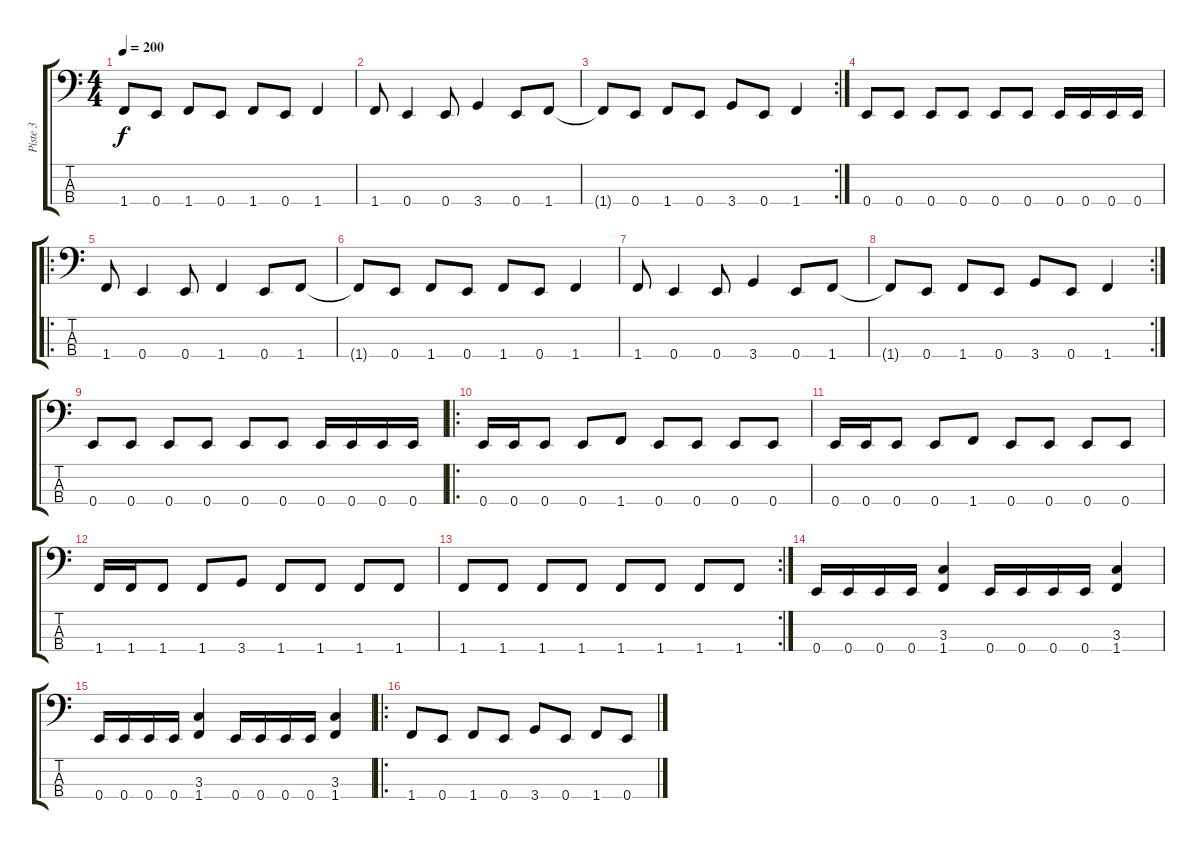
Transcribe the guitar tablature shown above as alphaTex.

\track ("Piste 3" "Piste 3") {instrument electricbasspick}
\staff {score tabs}
\tuning (G2 D2 A1 E1) {hide}
\ts (4 4)
\tempo 200
\clef f4
\ks c
1.4{t}.8{dy f} 0.4.8 1.4.8 0.4.8 1.4.8 0.4.8 1.4.4 |
1.4.8 0.4.4 0.4.8 3.4.4 0.4.8 1.4.8 |
\rc 2
1.4{t}.8 0.4.8 1.4.8 0.4.8 3.4.8 0.4.8 1.4.4 |
0.4.8 0.4.8 0.4.8 0.4.8 0.4.8 0.4.8 0.4.16 0.4.16 0.4.16 0.4.16 |
\ro
1.4.8 0.4.4 0.4.8 1.4.4 0.4.8 1.4.8 |
1.4{t}.8 0.4.8 1.4.8 0.4.8 1.4.8 0.4.8 1.4.4 |
1.4.8 0.4.4 0.4.8 3.4.4 0.4.8 1.4.8 |
\rc 2
1.4{t}.8 0.4.8 1.4.8 0.4.8 3.4.8 0.4.8 1.4.4 |
0.4.8 0.4.8 0.4.8 0.4.8 0.4.8 0.4.8 0.4.16 0.4.16 0.4.16 0.4.16 |
\ro
0.4.16 0.4.16 0.4.8 0.4.8 1.4.8 0.4.8 0.4.8 0.4.8 0.4.8 |
0.4.16 0.4.16 0.4.8 0.4.8 1.4.8 0.4.8 0.4.8 0.4.8 0.4.8 |
1.4.16 1.4.16 1.4.8 1.4.8 3.4.8 1.4.8 1.4.8 1.4.8 1.4.8 |
\rc 2
1.4.8 1.4.8 1.4.8 1.4.8 1.4.8 1.4.8 1.4.8 1.4.8 |
0.4.16 0.4.16 0.4.16 0.4.16 (3.3 1.4).4 0.4.16 0.4.16 0.4.16 0.4.16 (3.3 1.4).4 |
0.4.16 0.4.16 0.4.16 0.4.16 (3.3 1.4).4 0.4.16 0.4.16 0.4.16 0.4.16 (3.3 1.4).4 |
\ro
1.4.8 0.4.8 1.4.8 0.4.8 3.4.8 0.4.8 1.4.8 0.4.8
